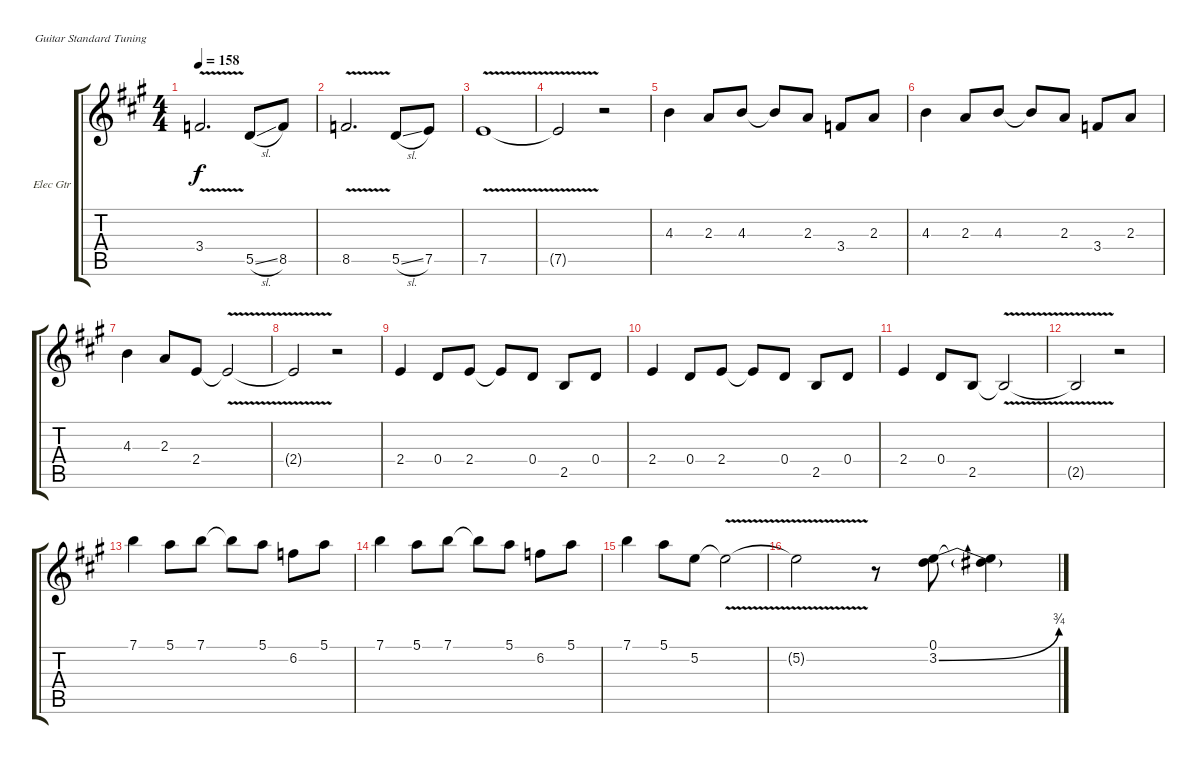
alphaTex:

\defaultSystemsLayout 4
\bracketExtendMode groupsimilarinstruments
\firstSystemTrackNameOrientation horizontal
\otherSystemsTrackNameOrientation horizontal
\track ("Electric Guitar" "Elec Gtr") {instrument electricguitarclean}
\staff {score tabs}
\tuning (E4 B3 G3 D3 A2 E2)
\ts (4 4)
\tempo 158
\clef g2
\ks a
3.4{v}.2{d dy f} 5.5{sl}.8 8.5.8 |
8.5{v}.2{d} 5.5{sl}.8 7.5.8 |
7.5{v}.1 |
7.5{v t}.2 r.2 |
4.3.4 2.3.8 4.3.8 4.3{t}.8 2.3.8 3.4.8 2.3.8 |
4.3.4 2.3.8 4.3.8 4.3{t}.8 2.3.8 3.4.8 2.3.8 |
4.3.4 2.3.8 2.4.8 2.4{v t}.2 |
2.4{v t}.2 r.2 |
2.4.4 0.4.8 2.4.8 2.4{t}.8 0.4.8 2.5.8 0.4.8 |
2.4.4 0.4.8 2.4.8 2.4{t}.8 0.4.8 2.5.8 0.4.8 |
2.4.4 0.4.8 2.5.8 2.5{v t}.2 |
2.5{v t}.2 r.2 |
7.1.4 5.1.8 7.1.8 7.1{t}.8 5.1.8 6.2.8 5.1.8 |
7.1.4 5.1.8 7.1.8 7.1{t}.8 5.1.8 6.2.8 5.1.8 |
7.1.4 5.1.8 5.2.8 5.2{v t}.2 |
5.2{v t}.2 r.8 (3.2{be (bend 13.799999999999999 0 39 3)} 0.1).8 (3.2{t} 0.1{t}).4
